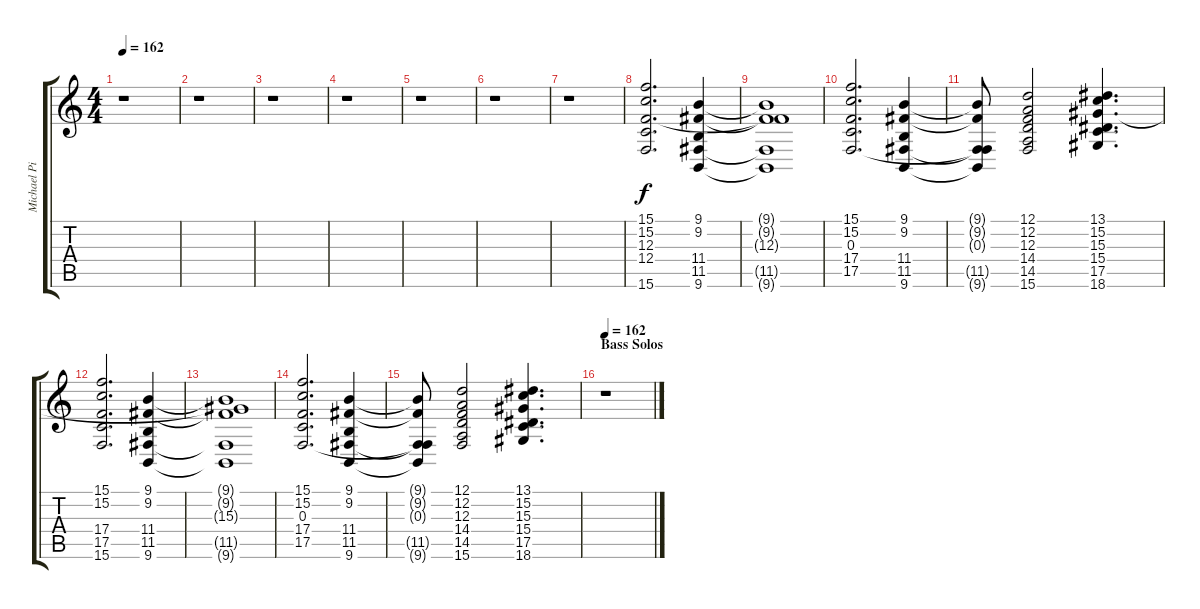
\track ("Michael Pinella Organ" "Michael Pi") {instrument churchorgan}
\staff {score tabs}
\tuning (D4 A3 F3 C3 G2 D2) {hide}
\ts (4 4)
\tempo 162
\clef g2
\ks c
r.1{dy f} |
r.1 |
r.1 |
r.1 |
r.1 |
r.1 |
r.1 |
(15.1 15.2 12.3 12.4 15.6).2{d instrument churchorgan} (9.1 9.2 11.4 11.5 9.6).4 |
(9.1{t} 9.2{t} 12.3{t} 11.5{t} 9.6{t}).1 |
(15.1 15.2 0.3 17.4 17.5).2{d} (9.1 9.2 11.4 11.5 9.6).4 |
(9.1{t} 9.2{t} 0.3{t} 11.5{t} 9.6{t}).8 (12.1 12.2 12.3 14.4 14.5 15.6).2 (13.1 15.2 15.3 15.4 17.5 18.6).4{d} |
(15.1 15.2 17.4 17.5 15.6).2{d} (9.1 9.2 11.4 11.5 9.6).4 |
(9.1{t} 9.2{t} 15.3{t} 11.5{t} 9.6{t}).1 |
(15.1 15.2 0.3 17.4 17.5).2{d} (9.1 9.2 11.4 11.5 9.6).4 |
(9.1{t} 9.2{t} 0.3{t} 11.5{t} 9.6{t}).8 (12.1 12.2 12.3 14.4 14.5 15.6).2 (13.1 15.2 15.3 15.4 17.5 18.6).4{d} |
\section ("" "Bass Solos")
\tempo 162
r.1
